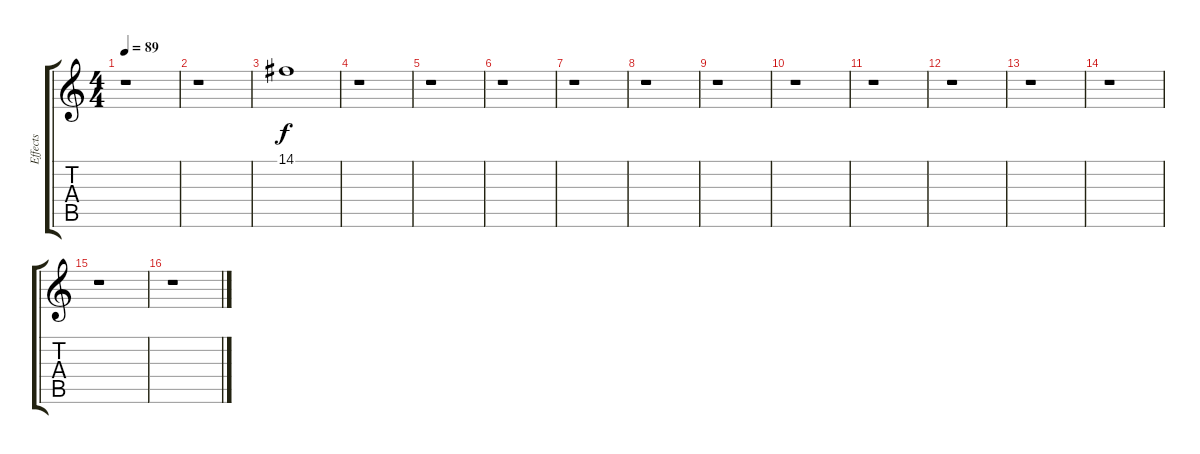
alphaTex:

\track ("Effects" "Effects") {instrument stringensemble1}
\staff {score tabs}
\tuning (E4 B3 G3 D3 A2 E2) {hide}
\ts (4 4)
\tempo 89
\clef g2
\ks c
r.1{dy mf} |
r.1 |
14.1.1{dy f volume 1} |
r.1 |
r.1 |
r.1 |
r.1 |
r.1 |
r.1 |
r.1 |
r.1 |
r.1 |
r.1 |
r.1 |
r.1 |
r.1
